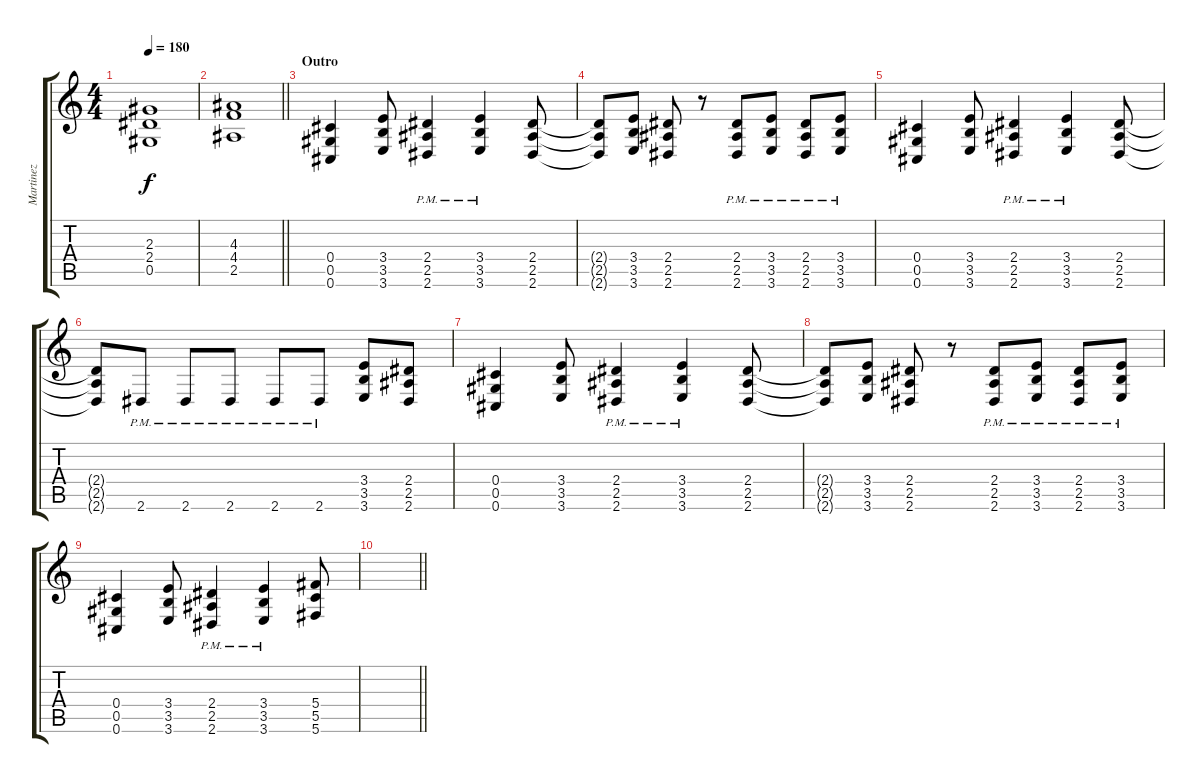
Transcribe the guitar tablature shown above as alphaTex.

\track ("Martinez" "Martinez") {instrument distortionguitar}
\staff {score tabs}
\tuning (Eb4 Bb3 Gb3 Db3 Ab2 Db2) {hide}
\ts (4 4)
\tempo 180
\clef g2
\ks c
(2.3 2.4 0.5).1{dy f} |
\barLineRight lightlight
(4.3 4.4 2.5).1 |
\section ("" "Outro")
(0.4 0.5 0.6).4 (3.4 3.5 3.6).8 (2.4{pm} 2.5{pm} 2.6{pm}).4 (3.4{pm} 3.5{pm} 3.6{pm}).4 (2.4 2.5 2.6).8 |
(2.4{t} 2.5{t} 2.6{t}).8 (3.4 3.5 3.6).8 (2.4 2.5 2.6).8 r.8 (2.4{pm} 2.5{pm} 2.6{pm}).8 (3.4{pm} 3.5{pm} 3.6{pm}).8 (2.4{pm} 2.5{pm} 2.6{pm}).8 (3.4{pm} 3.5{pm} 3.6{pm}).8 |
(0.4 0.5 0.6).4 (3.4 3.5 3.6).8 (2.4{pm} 2.5{pm} 2.6{pm}).4 (3.4{pm} 3.5{pm} 3.6{pm}).4 (2.4 2.5 2.6).8 |
(2.4{t} 2.5{t} 2.6{t}).8 2.6{pm}.8 2.6{pm}.8 2.6{pm}.8 2.6{pm}.8 2.6{pm}.8 (3.4 3.5 3.6).8 (2.4 2.5 2.6).8 |
(0.4 0.5 0.6).4 (3.4 3.5 3.6).8 (2.4{pm} 2.5{pm} 2.6{pm}).4 (3.4{pm} 3.5{pm} 3.6{pm}).4 (2.4 2.5 2.6).8 |
(2.4{t} 2.5{t} 2.6{t}).8 (3.4 3.5 3.6).8 (2.4 2.5 2.6).8 r.8 (2.4{pm} 2.5{pm} 2.6{pm}).8 (3.4{pm} 3.5{pm} 3.6{pm}).8 (2.4{pm} 2.5{pm} 2.6{pm}).8 (3.4{pm} 3.5{pm} 3.6{pm}).8 |
(0.4 0.5 0.6).4 (3.4 3.5 3.6).8 (2.4{pm} 2.5{pm} 2.6{pm}).4 (3.4{pm} 3.5{pm} 3.6{pm}).4 (5.4 5.5 5.6).8 |
\barLineRight lightlight
